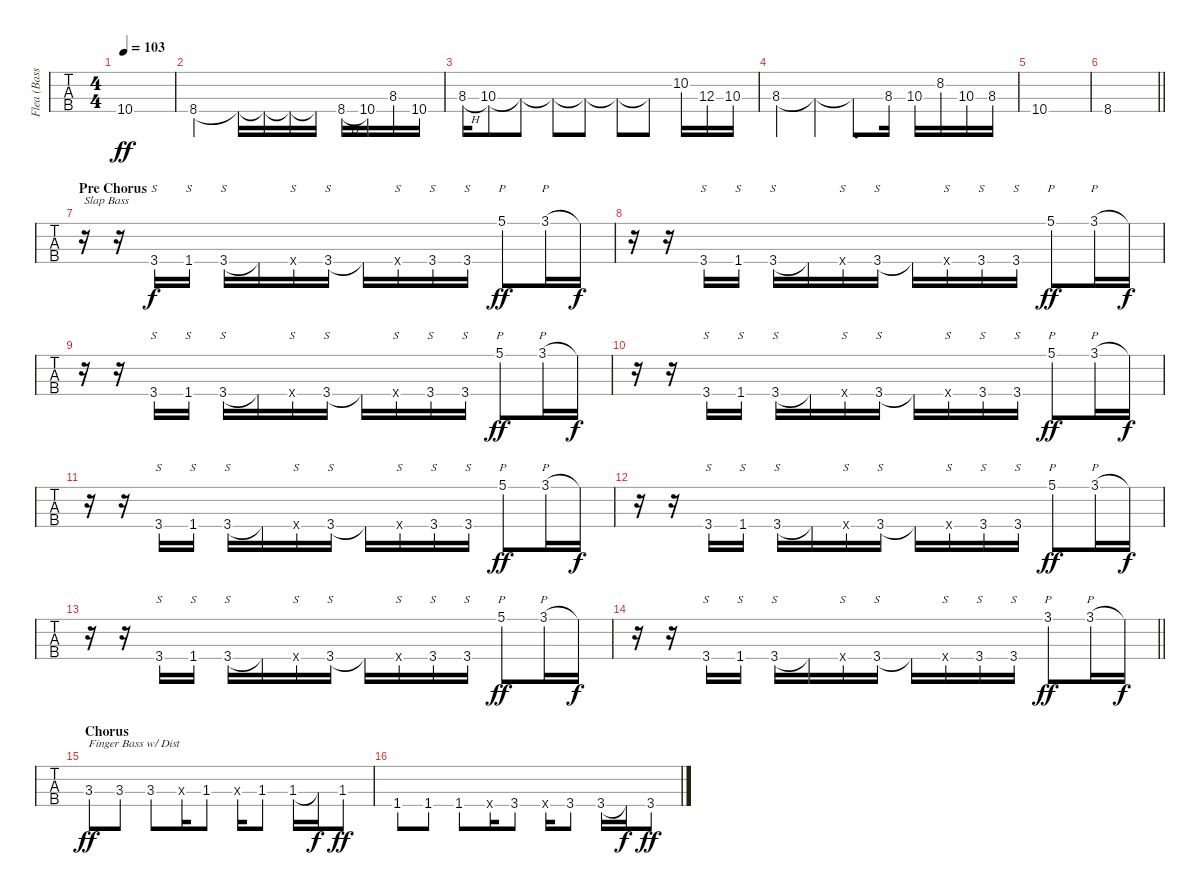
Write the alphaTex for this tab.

\track ("Flea (Bass)" "Flea (Bass") {instrument electricbassfinger}
\staff {tabs}
\tuning (G2 D2 A1 E1) {hide}
\ts (4 4)
\tempo 103
\clef f4
\ks bb
10.4.1{dy ff} |
8.4.2 8.4{t}.16 8.4{t}.16 8.4{t}.16 8.4{t}.16 8.4{h}.16 10.4.16 8.3.16 10.4.16 |
8.3{h}.16 10.3.8 10.3{t}.8 10.3{t}.8 10.3{t}.8 10.3{t}.8 10.3{t}.8 10.2.16 12.3.16 10.3.16 |
8.3.4 8.3{t}.4 8.3{t}.8{d} 8.3.16 10.3.16 8.2.16 10.3.16 8.3.16 |
10.4.1 |
\barLineRight lightlight
8.4.1 |
\section ("" "Pre Chorus")
\ks c
r.16{txt "Slap Bass" instrument slapbass1} r.16 3.4.16{s dy f} 1.4.16{s} 3.4.16{s} 3.4{t}.16 3.4{x}.16{s} 3.4.16{s} 3.4{t}.16 3.4{x}.16{s} 3.4.16{s} 3.4.16{s} 5.1.8{p dy ff} 3.1.16{p} 3.1{t}.16{dy f} |
r.16 r.16 3.4.16{s} 1.4.16{s} 3.4.16{s} 3.4{t}.16 3.4{x}.16{s} 3.4.16{s} 3.4{t}.16 0.4{x}.16{s} 3.4.16{s} 3.4.16{s} 5.1.8{p dy ff} 3.1.16{p} 3.1{t}.16{dy f} |
\ks d
r.16 r.16 3.4.16{s} 1.4.16{s} 3.4.16{s} 3.4{t}.16 3.4{x}.16{s} 3.4.16{s} 3.4{t}.16 0.4{x}.16{s} 3.4.16{s} 3.4.16{s} 5.1.8{p dy ff} 3.1.16{p} 3.1{t}.16{dy f} |
r.16 r.16 3.4.16{s} 1.4.16{s} 3.4.16{s} 3.4{t}.16 3.4{x}.16{s} 3.4.16{s} 3.4{t}.16 0.4{x}.16{s} 3.4.16{s} 3.4.16{s} 5.1.8{p dy ff} 3.1.16{p} 3.1{t}.16{dy f} |
\ks bb
r.16 r.16 3.4.16{s} 1.4.16{s} 3.4.16{s} 3.4{t}.16 3.4{x}.16{s} 3.4.16{s} 3.4{t}.16 0.4{x}.16{s} 3.4.16{s} 3.4.16{s} 5.1.8{p dy ff} 3.1.16{p} 3.1{t}.16{dy f} |
r.16 r.16 3.4.16{s} 1.4.16{s} 3.4.16{s} 3.4{t}.16 3.4{x}.16{s} 3.4.16{s} 3.4{t}.16 0.4{x}.16{s} 3.4.16{s} 3.4.16{s} 5.1.8{p dy ff} 3.1.16{p} 3.1{t}.16{dy f} |
\ks d
r.16 r.16 3.4.16{s} 1.4.16{s} 3.4.16{s} 3.4{t}.16 3.4{x}.16{s} 3.4.16{s} 3.4{t}.16 0.4{x}.16{s} 3.4.16{s} 3.4.16{s} 5.1.8{p dy ff} 3.1.16{p} 3.1{t}.16{dy f} |
\barLineRight lightlight
r.16 r.16 3.4.16{s} 1.4.16{s} 3.4.16{s} 3.4{t}.16 3.4{x}.16{s} 3.4.16{s} 3.4{t}.16 0.4{x}.16{s} 3.4.16{s} 3.4.16{s} 3.1.8{p dy ff} 3.1.16{p} 3.1{t}.16{dy f} |
\section ("" "Chorus")
\ks bb
3.3.8{txt "Finger Bass w/ Dist" dy ff balance 6 instrument distortionguitar} 3.3.8 3.3.8 0.3{x}.16 1.3.8 0.3{x}.16 1.3.8 1.3.16 1.3{t}.16{dy f} 1.3.8{dy ff} |
1.4.8 1.4.8 1.4.8 0.4{x}.16 3.4.8 0.4{x}.16 3.4.8 3.4.16 3.4{t}.16{dy f} 3.4.8{dy ff}
